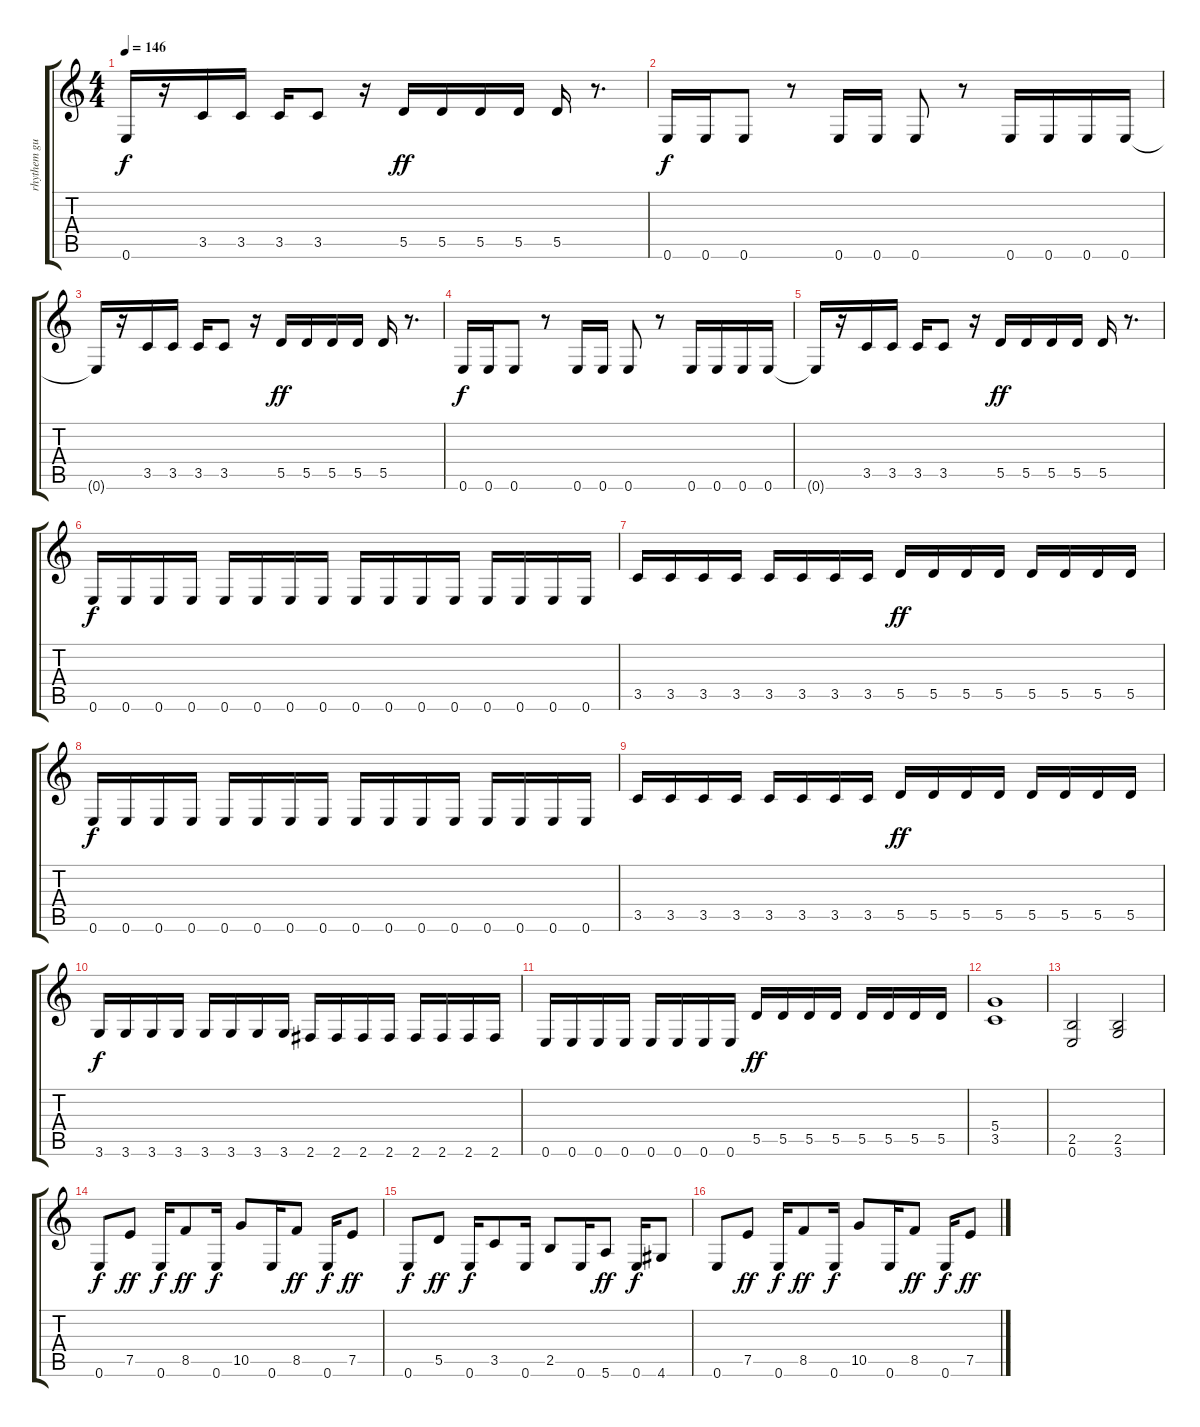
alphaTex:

\track ("rhythem guitar" "rhythem gu") {instrument distortionguitar}
\staff {score tabs}
\tuning (E4 B3 G3 D3 A2 E2) {hide}
\ts (4 4)
\tempo 146
\clef g2
\ks c
0.6{t}.16{dy f} r.16 3.5.16 3.5.16 3.5.16 3.5.8 r.16 5.5.16{dy ff} 5.5.16 5.5.16 5.5.16 5.5.16 r.8{d} |
0.6.16{dy f} 0.6.16 0.6.8 r.8 0.6.16 0.6.16 0.6.8 r.8 0.6.16 0.6.16 0.6.16 0.6.16 |
0.6{t}.16 r.16 3.5.16 3.5.16 3.5.16 3.5.8 r.16 5.5.16{dy ff} 5.5.16 5.5.16 5.5.16 5.5.16 r.8{d} |
0.6.16{dy f} 0.6.16 0.6.8 r.8 0.6.16 0.6.16 0.6.8 r.8 0.6.16 0.6.16 0.6.16 0.6.16 |
0.6{t}.16 r.16 3.5.16 3.5.16 3.5.16 3.5.8 r.16 5.5.16{dy ff} 5.5.16 5.5.16 5.5.16 5.5.16 r.8{d} |
0.6.16{dy f} 0.6.16 0.6.16 0.6.16 0.6.16 0.6.16 0.6.16 0.6.16 0.6.16 0.6.16 0.6.16 0.6.16 0.6.16 0.6.16 0.6.16 0.6.16 |
3.5.16 3.5.16 3.5.16 3.5.16 3.5.16 3.5.16 3.5.16 3.5.16 5.5.16{dy ff} 5.5.16 5.5.16 5.5.16 5.5.16 5.5.16 5.5.16 5.5.16 |
0.6.16{dy f} 0.6.16 0.6.16 0.6.16 0.6.16 0.6.16 0.6.16 0.6.16 0.6.16 0.6.16 0.6.16 0.6.16 0.6.16 0.6.16 0.6.16 0.6.16 |
3.5.16 3.5.16 3.5.16 3.5.16 3.5.16 3.5.16 3.5.16 3.5.16 5.5.16{dy ff} 5.5.16 5.5.16 5.5.16 5.5.16 5.5.16 5.5.16 5.5.16 |
3.6.16{dy f} 3.6.16 3.6.16 3.6.16 3.6.16 3.6.16 3.6.16 3.6.16 2.6.16 2.6.16 2.6.16 2.6.16 2.6.16 2.6.16 2.6.16 2.6.16 |
0.6.16 0.6.16 0.6.16 0.6.16 0.6.16 0.6.16 0.6.16 0.6.16 5.5.16{dy ff} 5.5.16 5.5.16 5.5.16 5.5.16 5.5.16 5.5.16 5.5.16 |
(5.4 3.5).1 |
(2.5 0.6).2 (2.5 3.6).2 |
0.6.8{dy f} 7.5.8{dy ff} 0.6.16{dy f} 8.5.8{dy ff} 0.6.16{dy f} 10.5.8 0.6.16 8.5.8{dy ff} 0.6.16{dy f} 7.5.8{dy ff} |
0.6.8{dy f} 5.5.8{dy ff} 0.6.16{dy f} 3.5.8 0.6.16 2.5.8 0.6.16 5.6.8{dy ff} 0.6.16{dy f} 4.6.8 |
0.6.8 7.5.8{dy ff} 0.6.16{dy f} 8.5.8{dy ff} 0.6.16{dy f} 10.5.8 0.6.16 8.5.8{dy ff} 0.6.16{dy f} 7.5.8{dy ff}
